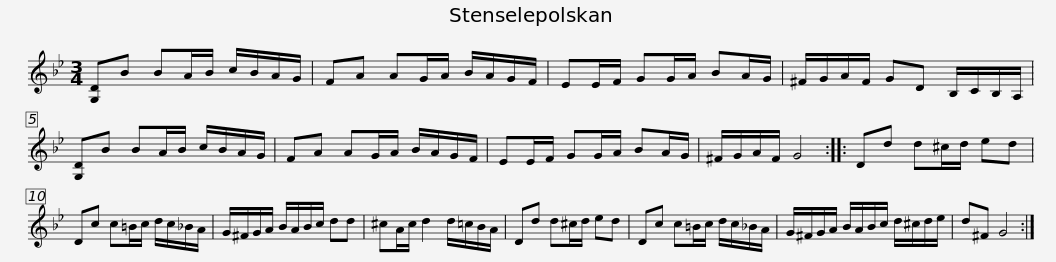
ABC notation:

X:1
L:1/8
M:3/4
I:linebreak $
K:Gmin
V:1 treble
V:1
 [G,D]B BA/B/ c/B/A/G/ | FA AG/A/ B/A/G/F/ | EE/F/ GG/A/ BA/G/ | ^F/G/A/F/ GD B,/C/B,/A,/ | [G,D]B BA/B/ c/B/A/G/ |$ %5
 FA AG/A/ B/A/G/F/ | EE/F/ GG/A/ BA/G/ | ^F/G/A/F/ G4 :: Dd d^c/d/ ed | Dc c=B/c/ d/c/_B/A/ |$ %10
 G/^F/G/A/ B/A/B/c/ dd | ^cA/c/ d2 d/=c/B/A/ | Dd d^c/d/ ed | Dc c=B/c/ d/c/_B/A/ |$ G/^F/G/A/ B/A/B/c/ d/^c/d/e/ | %15
 d^F G4 :| %16
